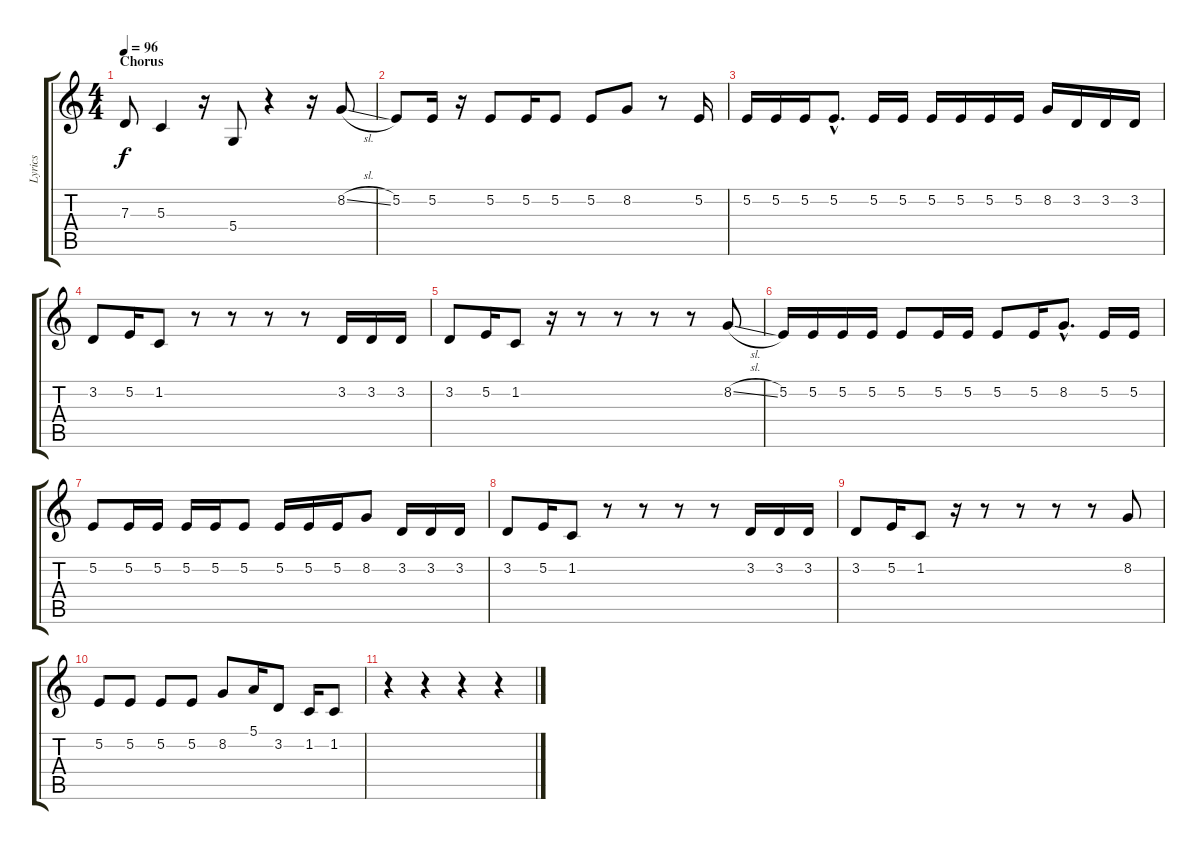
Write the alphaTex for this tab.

\track ("Lyrics" "Lyrics") {instrument lead2sawtooth}
\staff {score tabs}
\tuning (E4 B3 G3 D3 A2 E2) {hide}
\ts (4 4)
\section ("" "Chorus")
\tempo 96
\clef g2
\ks c
7.3{t}.8{dy f} 5.3.4 r.16 5.4.8 r.4 r.16 8.2{sl}.8 |
5.2.8 5.2.16 r.16 5.2.8 5.2.16 5.2.8 5.2.8 8.2.8 r.8 5.2.16 |
5.2.16 5.2.16 5.2.16 5.2{hac}.8{d} 5.2.16 5.2.16 5.2.16 5.2.16 5.2.16 5.2.16 8.2.16 3.2.16 3.2.16 3.2.16 |
3.2.8 5.2.16 1.2.8 r.8 r.8 r.8 r.8 3.2.16 3.2.16 3.2.16 |
3.2.8 5.2.16 1.2.8 r.16 r.8 r.8 r.8 r.8 8.2{sl}.8 |
5.2.16 5.2.16 5.2.16 5.2.16 5.2.8 5.2.16 5.2.16 5.2.8 5.2.16 8.2{hac}.8{d} 5.2.16 5.2.16 |
5.2.8 5.2.16 5.2.16 5.2.16 5.2.16 5.2.8 5.2.16 5.2.16 5.2.16 8.2.8 3.2.16 3.2.16 3.2.16 |
3.2.8 5.2.16 1.2.8 r.8 r.8 r.8 r.8 3.2.16 3.2.16 3.2.16 |
3.2.8 5.2.16 1.2.8 r.16 r.8 r.8 r.8 r.8 8.2.8 |
5.2.8 5.2.8 5.2.8 5.2.8 8.2.8 5.1.16 3.2.8 1.2.16 1.2.8 |
r.4 r.4 r.4 r.4
